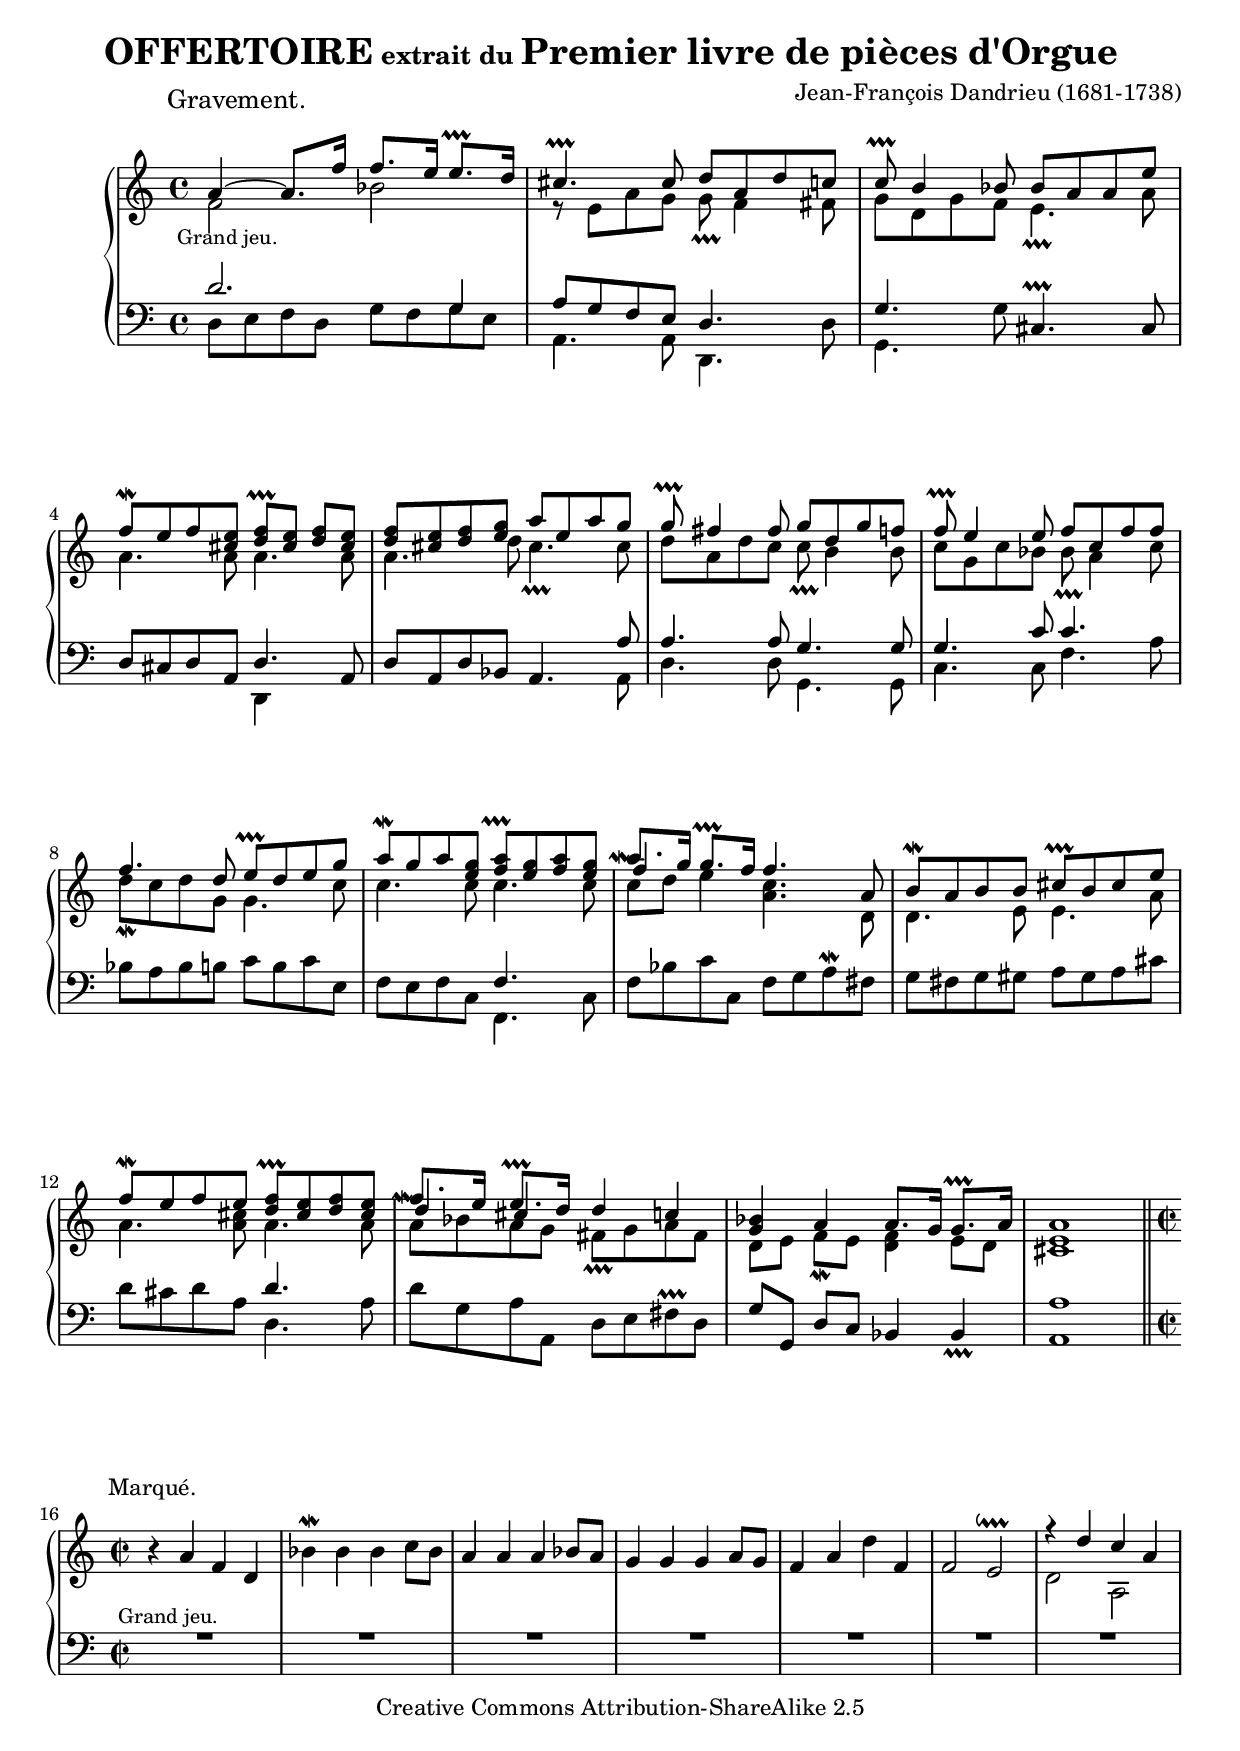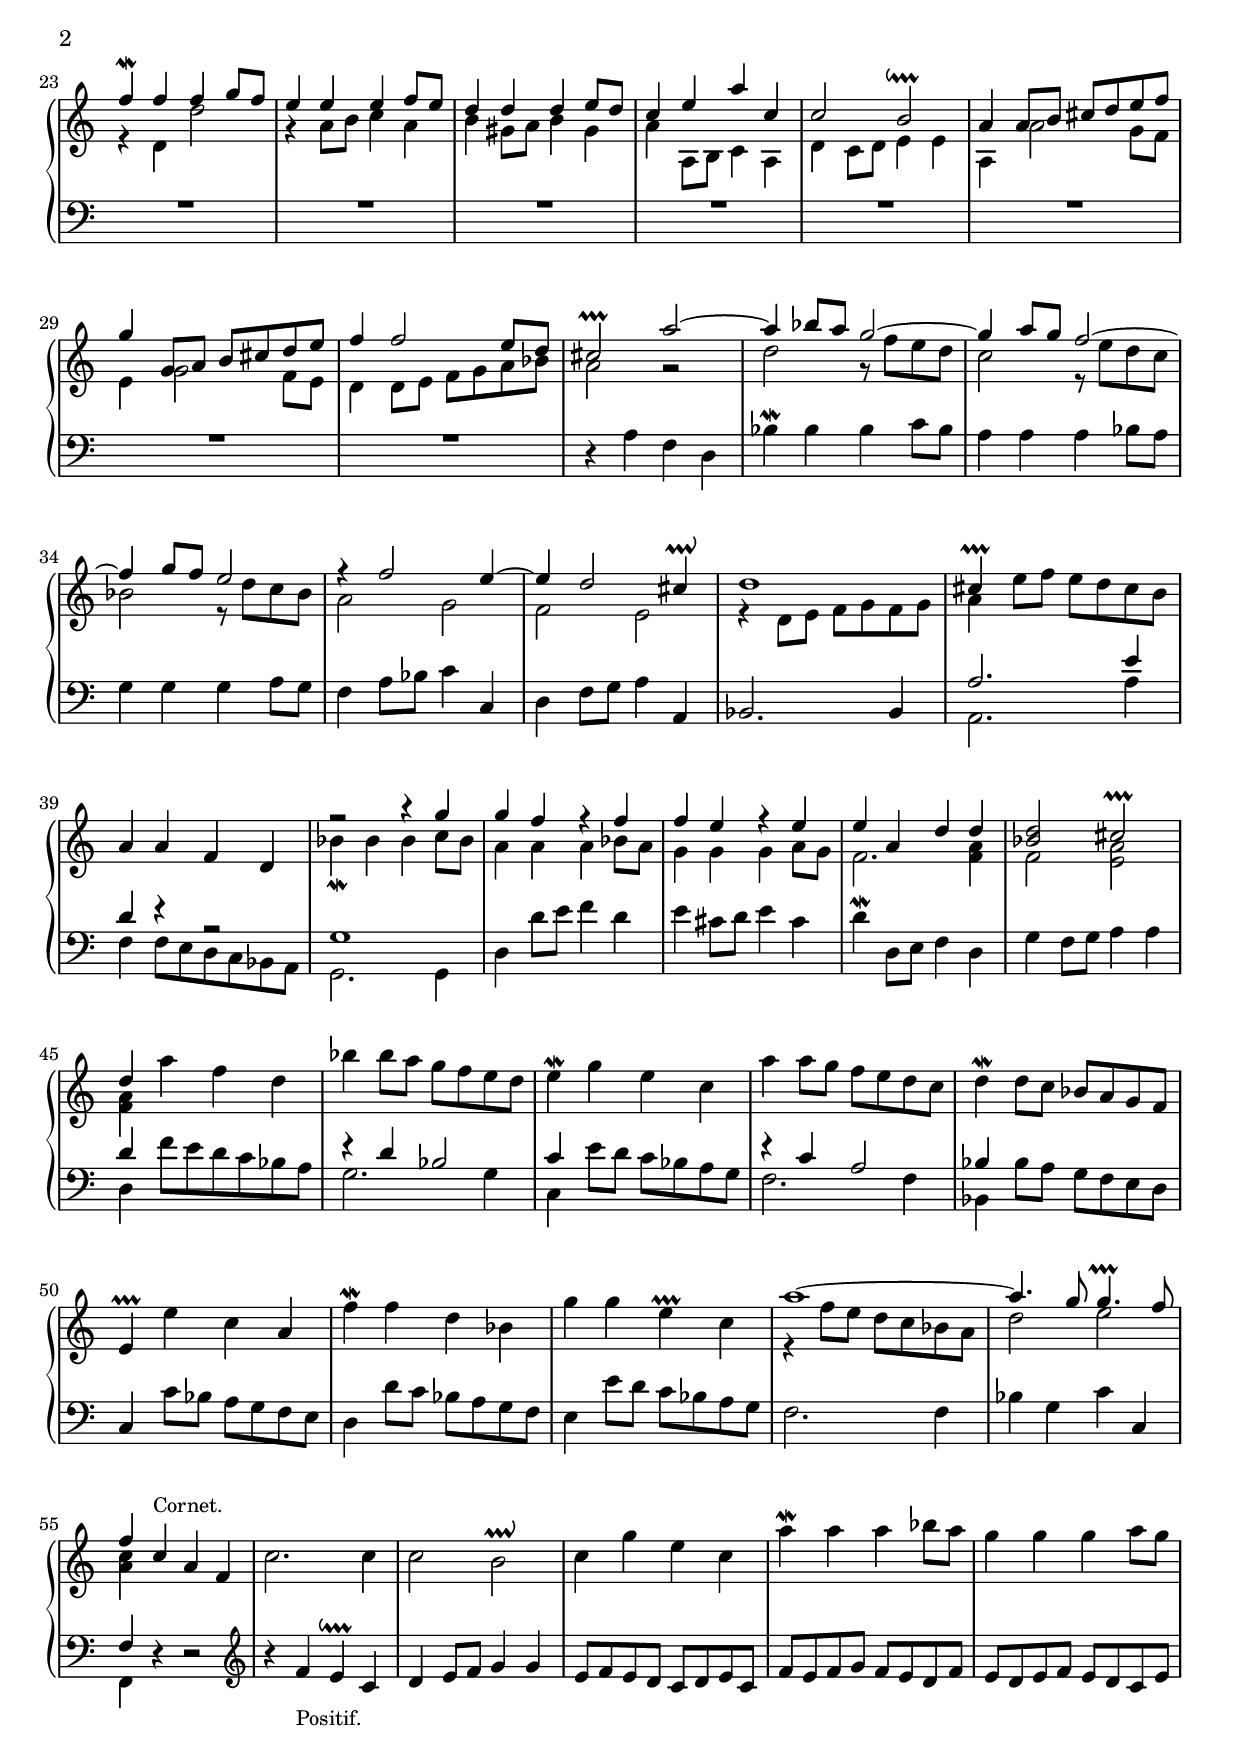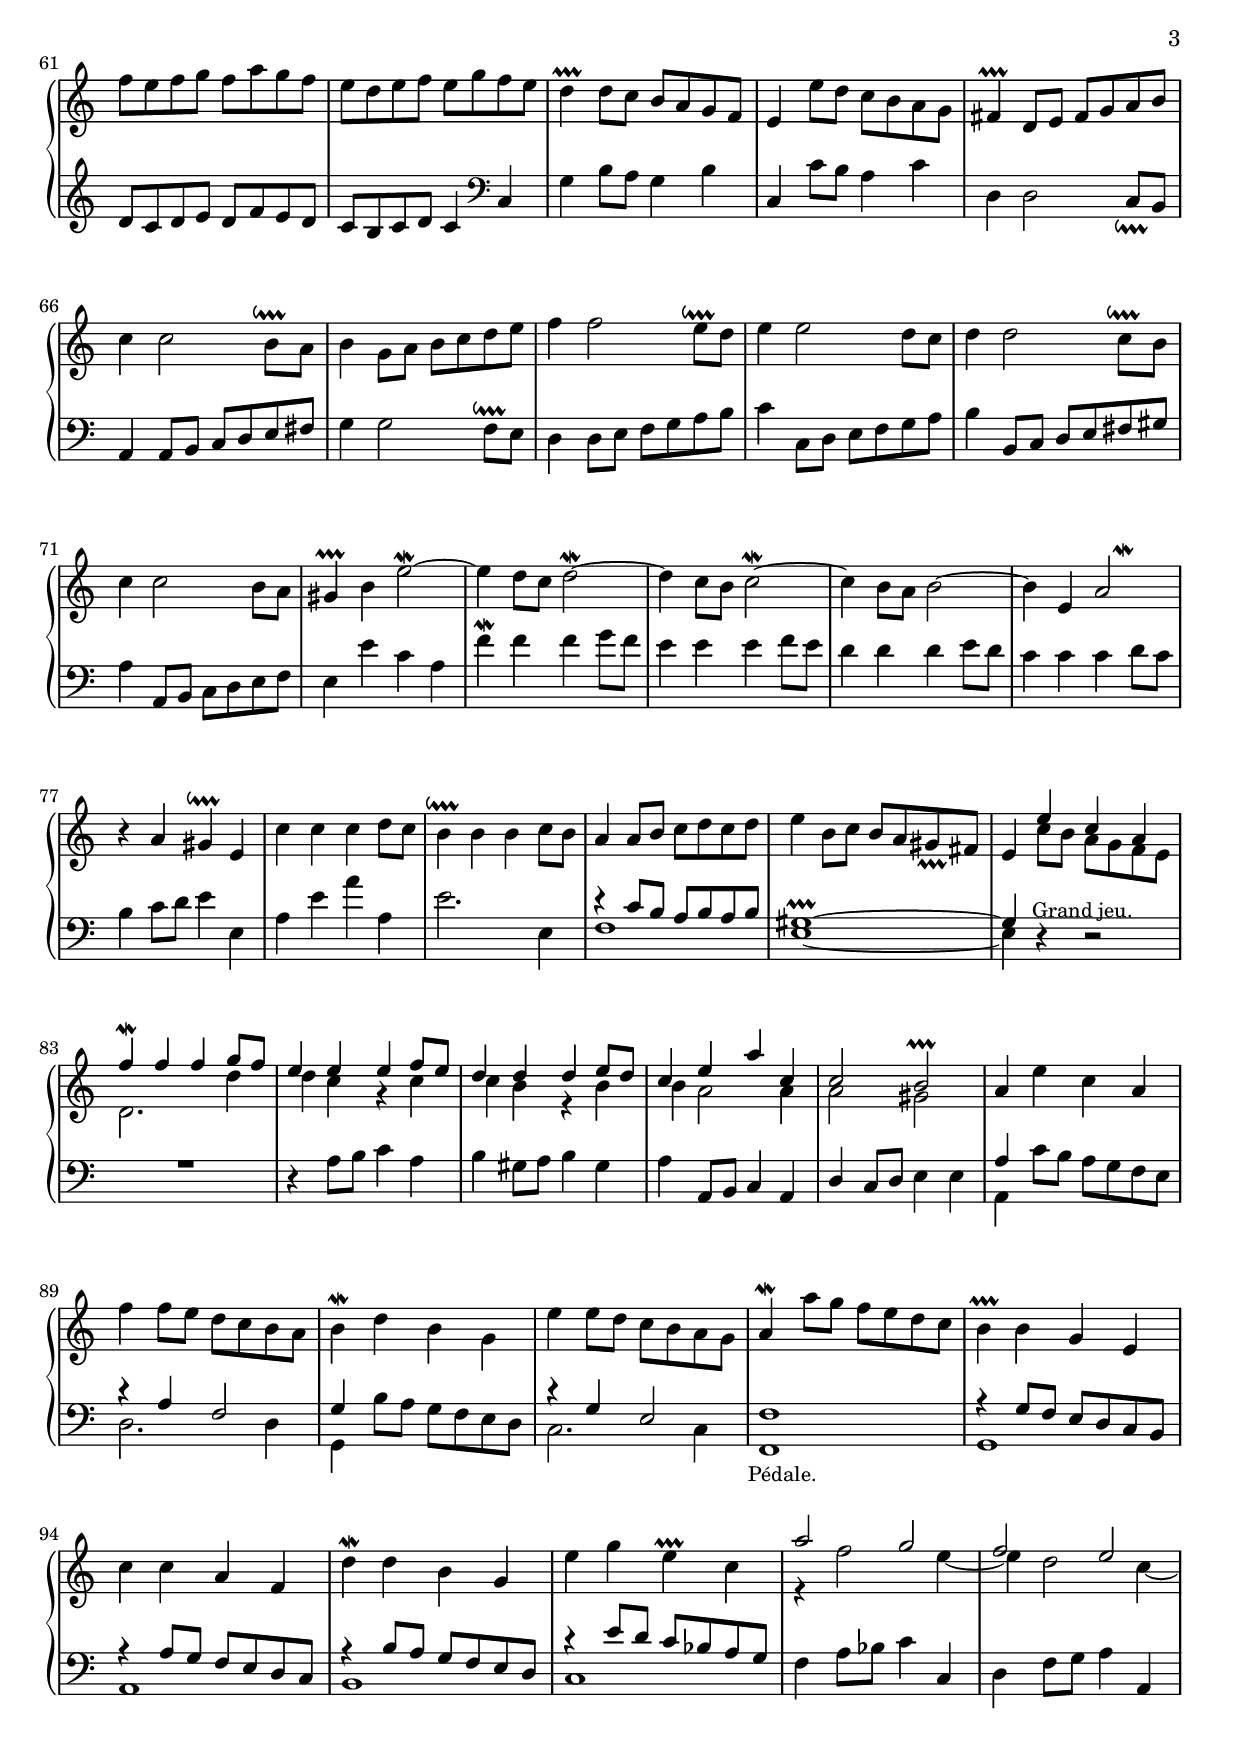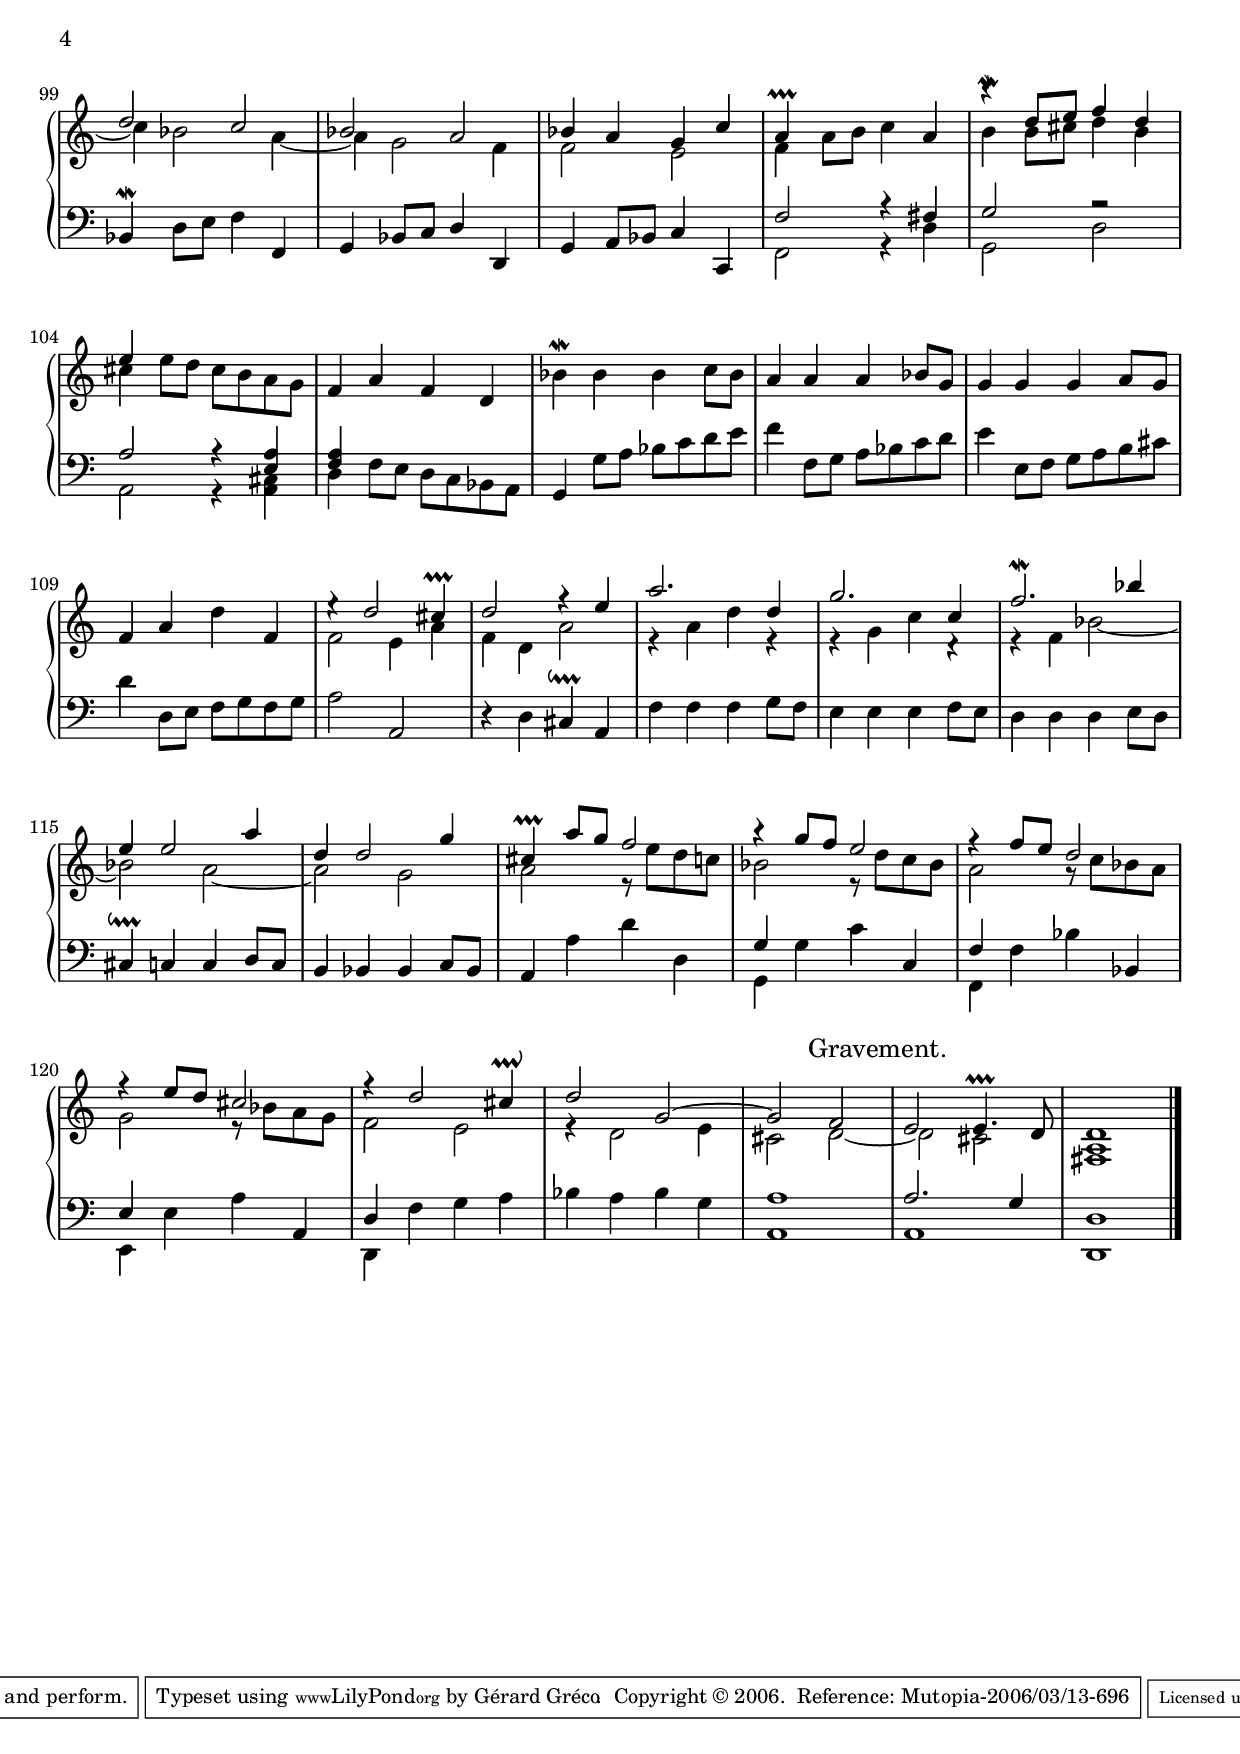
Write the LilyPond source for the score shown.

% -*- mode: LilyPond ; coding: utf-8 -*-
\version "2.6.4.3"
\include "italiano.ly" 

%% version 1


\header{
    title = \markup {\center-align { "OFFERTOIRE" \large "extrait du" "Premier livre de pièces d'Orgue" " "} }
    subtitle = ""
    piece = "" 
    instrument = ""
    composer = "Jean-François Dandrieu (1681-1738)"
    % pièce composée en 1731
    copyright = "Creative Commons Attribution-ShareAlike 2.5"
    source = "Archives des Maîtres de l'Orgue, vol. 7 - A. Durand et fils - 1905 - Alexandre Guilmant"
    opus = ""
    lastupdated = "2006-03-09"
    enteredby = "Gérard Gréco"
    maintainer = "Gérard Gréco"
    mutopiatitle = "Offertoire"
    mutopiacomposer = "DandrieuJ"
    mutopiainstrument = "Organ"
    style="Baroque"
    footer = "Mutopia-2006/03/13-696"
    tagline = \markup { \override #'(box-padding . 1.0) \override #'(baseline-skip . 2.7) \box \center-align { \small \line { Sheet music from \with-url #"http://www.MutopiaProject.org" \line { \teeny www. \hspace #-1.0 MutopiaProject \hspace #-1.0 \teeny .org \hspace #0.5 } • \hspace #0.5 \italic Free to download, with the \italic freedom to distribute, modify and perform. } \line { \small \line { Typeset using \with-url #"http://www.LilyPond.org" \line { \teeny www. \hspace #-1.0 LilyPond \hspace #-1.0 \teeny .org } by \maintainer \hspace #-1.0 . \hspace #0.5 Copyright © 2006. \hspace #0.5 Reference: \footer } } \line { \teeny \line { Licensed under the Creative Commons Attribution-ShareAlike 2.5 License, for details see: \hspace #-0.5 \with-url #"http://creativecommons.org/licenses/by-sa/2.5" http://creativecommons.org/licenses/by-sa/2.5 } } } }
}

%#(set-default-paper-size "a4")
%#(set-global-staff-size 20)


global = {
  \key la \minor
  \time 4/4
}

soprano = \relative do'' {
  %  1 :
  \once\override Voice.TextScript #'extra-offset = #'( -4 . 2) la4^\markup{ \large "Gravement."} ~ la8. fa'16 fa8. mi16 mi8.^\prallprall re16
  dod4.^\prallprall dod8 re8 la8 re8 do8 
  do8 ^\prallprall si4 sib8 sib8 la8 la8 mi'8 \break
  fa8 ^\mordent mi8 fa8 < dod mi>8 < re fa>8^\prallprall [ < dod mi>8 ] < re fa>8 < dod mi>8
  %  5 :
  < re fa >8 < dod mi >8  < re fa >8  < mi sol >8 la8 mi8 la8 sol8 
  sol8^\prallprall fad4 fad8 sol8 [ re8 sol8 fa8 ]
  fa8^\prallprall mi4 mi8 fa8 [ do8 fa8 fa8 ]
  fa4. re8 mi8^\prallprall re8 mi8 sol8 
  la8^\mordent sol8 la8 < mi sol>8   <fa la>8^\markup{\small \musicglyph #"accidentals.-2" \hspace #0.2 \musicglyph #"scripts.prallprall"} <mi sol>8 <fa la>8 < mi sol>8
  % 10 :
  << { \once\override Voice.Dots #'extra-offset = #'(0.6 . 0.0) la8. sol16 sol8.\prallprall fa16 fa4. la,8}\\ 
     {s4 s4 s4 s4}\\   
     {\once \override TextScript #'extra-offset = #'(-1.3 . -3.8)  \once \override NoteColumn #'force-hshift = #0.4 fa'4 ^\markup {\musicglyph #"scripts.mordent" }  s4 s4 s4 }
  >> 
  si,8^\mordent la8 si8 si8 dod8^\prallprall si8 dod8 mi8 
  fa8^\mordent  mi8 fa8 mi8  < re fa>8^\prallprall [ < dod mi>8  < re fa>8 < dod mi>8 ]
  << { \once\override Voice.Dots #'extra-offset = #'(0.6 . 0.5) fa8. mi16 \once\override Voice.Dots #'extra-offset = #'(0.4 . 0.0) mi8.\prallprall re16 re4 do4}\\ 
     {s4 s4 s4 s4}\\   
     {\once \override TextScript #'extra-offset = #'(-1.3 . -3.8)  \once \override NoteColumn #'force-hshift = #0.4 re4 ^\markup {\musicglyph #"scripts.mordent" }  \once \override NoteColumn #'force-hshift = #0.3 dod4 s4 s4 }
  >> 
  <sol sib>4 la4 la8. sol16 sol8.^\prallprall la16
  %  15 :
  la1 \bar"||" \break
  % --
  \time 2/2
\once \override Score.MetronomeMark #'transparent = ##t \tempo 2 = 92
  \once\override Voice.TextScript #'extra-offset = #'( -4 . 2) s1^\markup{ "Marqué."}
  s1*5
  fa'4\rest re4 do4 la4 \pageBreak
  fa'4 ^\mordent fa4 fa4 sol8 fa8 
  mi4 mi4 mi4 fa8 mi8 
  %  25 :
  re4 re4 re4 mi8 re8 
  do4 mi4 la4 do,4 
  do2 si2^\downprall
  la4 la8 si8 dod8 re8 mi8 fa8 
  sol4 sol,8 la8 si8 dod8 re8 mi8 
  % 30 :
  fa4 fa2 mi8 re8 
  dod2^\prallprall la'2 ~
  la4 sib8 la8 sol2 ~
  sol4 la8 sol8 fa2 ~
  fa4 sol8 fa8 mi2 
  % 35 :
  fa4\rest fa2 mi4 ~ 
  mi4 re2 dod4^\prallup 
  re1 
  dod4^\prallprall s4 s2 
  s1 
  % 40 :
  fa2\rest r4 sol4 
  sol4 fa4 fa4\rest fa4 
  fa4 mi4 fa4\rest mi4 
  mi4 la,4 re4 re4 
  <sib re >2 dod2^\prallprall
  % 45 :
  re4 s4 s2
  s1*7
  % (...)
  la'1 ~
  la4. sol8 sol4.^\prallprall fa8 
  % 55 :
  fa4 \once\override Voice.TextScript #'extra-offset = #'( 0 . 0.7) 
  %\set Staff.midiInstrument = "" 
  do4^\markup{\small "Cornet."} la4 fa4 %\pageBreak
  \stemDown do'2. do4 
  do2 si2^\prallup
  do4 sol'4 mi4 do4 
  la'4^\mordent la4 la4 sib8 la8 
  % 60 :
  sol4 sol4 sol4 la8 sol8 
  fa8 mi8 fa8 sol8 fa8 la8 sol8 fa8 
  mi8 re8 mi8 fa8 mi8 sol8 fa8 mi8 
  re4^\prallprall re8 do8 \stemUp si8 la8 sol8 fa8
  mi4 \stemDown mi'8 re8 do8 si8 la8 sol8 
  % 65 :
  \stemUp fad4^\prallprall re8 mi8 fad8 sol8 la8 si8 
  \stemDown do4 do2 si8^\downprall la8 
  si4 sol8 la8 si8 do8 re8 mi8 
  fa4 fa2 mi8^\downprall re8 
  mi4 mi2 re8 do8 
  % 70 :
  re4 re2 do8^\downprall si8 
  do4 do2 si8 la8 
  \stemUp sold4^\prallprall \stemDown si4 mi2^\mordent ~
  mi4 re8 do8 re2^\mordent ~
  re4 do8 si8 do2^\mordent ~
  % 75 :
  do4 si8 la8 si2 ~
  si4 \stemUp mi,4 \once\override Voice.TextScript #'extra-offset = #'(0 . 0) la2^\markup{\small \musicglyph #"accidentals.2" "  " \musicglyph #"scripts.mordent" }
  si4\rest la4 sold4^\downprall mi4 
  \stemDown do'4 do4 do4 re8 do8 
  si4^\downprall si4 si4 do8 si8 
  % 80 :
  \stemUp la4 la8 si8 \stemDown do8 re8 do8 re8 
  mi4 si8 do8 \stemUp si8 la8 sold8_\prallprall fad8 
  mi4 mi'4 do4 la4 \break
  fa'4^\mordent fa4 fa4 sol8 fa8
  mi4 mi4 mi4 fa8 mi8 
  % 85 :
  re4 re4 re4 mi8 re8 
  do4 mi4 la4 do,4 
  do2 si2^\prallprall 
  s1%\pageBreak
  s1*8
  la'2 sol2
  fa2 mi2 
  re2 do2 
  sib2 la2 
  sib4 la4 sol4 do4 
  la4^\prallprall s4 s2 
  % 103 :
  do'4\rest re,8 mi8 fa4 re4 
  mi4 s4 s2 
  s1*5
  % 110 :
  mi4\rest re2 dod4^\prallprall 
  re2 fa4\rest mi4 
  la2. re,4 
  sol2. do,4 
  fa2.^\mordent sib4 
  mi,4 mi2 la4 
  re,4 re2 sol4 
  dod,4^\prallprall la'8 sol8 fa2 
  r4 sol8 fa8 mi2 
  fa4\rest fa8 mi8 re2 
  fa4\rest mi8 re8 dod2 
  fa4\rest re2 dod4^\prallup
  re2 sol,2 ~
  sol2 \once\override Voice.TextScript #'extra-offset = #'( -2 . 1.5) fa2^\markup{ \large "Gravement."}
  mi2 mi4.^\prallprall re8 
  re1 \bar "|."
  
}

alto = \relative do' {
  \once\override Voice.TextScript #'extra-offset = #'( -3 . +0.7) fa2_\markup{\small "Grand jeu."} sib2 
  r8 mi,8 la8 sol8 sol8_\prallprall fa4 fad8 
  sol8 re8 sol8 fa8 mi4._\prallprall la8 
  la4. la8 la4. la8 
  %   5 :
  la4. re8 dod4._\prallprall dod8 
  re8 la8 re8 do8 do8_\prallprall si4 si8 
  do8 sol8 do8 sib8 sib8_\prallprall la4 do8 
  re8_\mordent do8 re8 sol,8 sol4. do8 
  do4. do8 do4. do8 
  %  10 :
  do8 re8 mi4 <la, do>4. re,8
  re4. mi8 mi4. la8 
  la4. <la dod>8 la4. la8 
  la8 sib8 la8 sol8 fad8_\prallprall sol8 la8 fad8 
  re8 [ mi8 ] fa8_\mordent [ mi8 ] <re fa>4 mi8 re8 
  %  15 :
  < dod mi >1
  % --
  \stemUp si'4\rest \once\override Voice.TextScript #'extra-offset = #'( -6 . -2) la4_\markup{ \small "Grand jeu."} fa4 re4 
  \stemDown sib'4^\mordent sib4 sib4 do8 sib8 
  \stemUp la4 la4 la4 sib8 la8 
  sol4 sol4 sol4 la8 sol8 
  %  20 :
  fa4 la4 \stemDown re4 \stemUp fa,4 
  fa2 mi2^\downprall 
  \stemDown re2 la2 
  r4 re4 re'2 
  sol,4\rest la8 si8 do4 la4 
  %  25 :
  si4 sold8 la8 si4 sold4 
  la4 la,8 si8 do4 la4 
  re4 do8 re8 mi4 mi4 
  la,4 la'2 sol8 fa8
  mi4 sol2 fa8 mi8 
  %  30 :
  re4 re8 [ mi8 ] fa8 sol8 la8 sib8 
  la2 sol2\rest 
  re'2 sol,8\rest fa'8 mi8 re8 
  do2 r8 mi8 re8 do8 
  sib2 r8 re8 do8 sib8 
  %  35 :
  la2 sol2 
  fa2 mi2 
  r4 re8  mi8  fa8 sol8 fa8 sol8 
  la4 mi'8 fa8 mi8 re8 dod8 si8 
  \stemUp la4 la4 fa4 re4 
  % 40 :
  \stemDown sib'4_\mordent sib4 sib4 do8 sib8 
  la4 la4 la4 sib8 la8 
  sol4 sol4 sol4 la8 sol8 
  fa2. <fa la>4 
  fa2 < mi la >2  
  %  45 :
  < fa la >4 la'4 fa4 re4
  sib'4 sib8 la8 sol8 fa8 mi8 re8 
  mi4 ^\mordent sol4 mi4 do4 
  la'4 la8 sol8 fa8 mi8 re8 do8 
  re4 ^\mordent re8 do8 \stemUp sib8 la8 sol8 fa8 
  %  50 :
  mi4 ^\prallprall \stemDown mi'4 do4 \stemUp la4 
  \stemDown fa'4 ^\mordent fa4 re4 sib4 
  sol'4 sol4 mi4 ^\prallprall do4 
  r4 fa8 mi8 re8 do8 sib8 la8 
  re2 mi2
  %  55 :
  < la, do >4 s4 s2
  s1*26
  s4 \once\override Voice.TextScript #'extra-offset = #'( -0.5 . -2) do8_\markup{\small "Grand jeu."} si8 la8 sol8 fa8 mi8 
  re2. re'4 
  re4 do4 sol4\rest do4 
  % 85 :
  do4 si4 r4 si4 
  si4 la2 la4 
  la2 sold2 
  \stemUp la4 \stemDown mi'4 do4 \stemUp la4 
  \stemDown fa'4 fa8 mi8 re8 do8 si8 la8 
  % 90 :
  si4 ^\mordent re4 si4 sol4 
  mi'4 mi8 re8 do8 si8 la8 sol8 
  \stemUp la4 ^\mordent \stemDown la'8 sol8 fa8 mi8 re8 do8 
  si4 ^\prallprall si4 \stemUp sol4 mi4 
  \stemDown do'4 do4 \stemUp la4 fa4 
  % 95 : 
  \stemDown re'4^\mordent re4 si4 \stemUp sol4 
  \stemDown mi'4 sol4 mi4^\prallprall do4 
  r4 fa2 mi4 ~
  mi4 re2 do4 ~
  do4 sib2 la4 ~
  % 100 :
  la4 sol2 fa4 
  fa2 mi2 
  fa4 la8 si8 do4 \stemUp la4 
  \stemDown \once \override Voice.TextScript #'extra-offset = #'(0.6  . -1.8) si4^\markup {\musicglyph #"scripts.mordent" } si8 dod8 re4 si4 
  dod4 mi8 re8 dod8 si8 la8 sol8 
  % 105 :
  \stemUp fa4 la4 fa4 re4 
  \stemDown sib'4^\mordent  sib4 sib4 do8 sib8
  \stemUp la4 la4 la4 sib8 sol8 
  sol4 sol4 sol4 la8 sol8 
  fa4 la4 \stemDown re4 \stemUp fa,4 
  % 110 :
  \stemDown fa2 mi4 la4 
  fa4 re4 la'2 
  mi4\rest la4 re4 r4 
  r4 sol,4 do4 re,4\rest 
  r4 fa4 sib2 ~
  % 115 :
  sib2 la2 ~
  la2 sol2 
  la2 r8 mi'8 re8 do!8 
  sib2 r8 re8 do8 sib8 
  la2 sol8\rest do8 sib8 la8 
  % 120 :
  sol2 r8 sib8 la8 sol8 
  fa2 mi2 
  r4 re2 mi4 
  dod2 re2 ~
  re2 dod2 
  % 125 :
  <fad, la >1 
 
} 

tenor = \relative do' {
  %  1 :
  re2. sol,4 
  la8 sol8 fa8 mi8 re4. s8 
  sol4. s8 dod,4.^\prallprall dod8 
  re8 dod8 re8 la8 re4. la8 
  %  5 :
  re8 la8 re8 sib8 la4. la'8 
  la4. la8 sol4. sol8 
  sol4. do8 do4. s8 
  s1 
  s2 fa,4. s8 
  %  10 :
  s1 
  s1 
  s2 re'4. s8 
  s1 
  s1 
  %  15 :
  la1 
  % --- Marqué
  s1*22
  %  38 :
  la2. mi'4 
  re4 r4 la2\rest 
  %  40 :
  sol1 
  s1*4
  %  45 :
  re'4 s4 s2
  mi4\rest re4 sib2
  do4 s4 s2
  r4 do4 la2
  %  49 :
  sib4 s4 s2
  s1*5
  %  55 :
  fa4 s4 s2
  s1*24
  %  80 :
  re'4\rest do8 si8 la8 si8 la8 si8 
  sold1\prallprall ~
  sold4 s4 s2 
  s1*5
  la4 s4 s2
  r4 la4 fa2
  %  90 :
  sol4 s4 s2
  r4 sol4 mi2
  fa1
  la4\rest sol8 fa8 mi8 re8 do8 si8 
  la'4\rest la8 sol8 fa8 mi8 re8 do8 
  %  95 :
  r4 si'8 la8 sol8 fa8 mi8 re8 
  r4 mi'8 re8 do8 sib8 la8 sol8 
  s1*5
  fa2 r4 fad4
  sol2 la2\rest
  la2 r4 < mi la>4
  <fa la>4 s4 s2
  s1*12
  sol4 s4 s2
  fa4 s4 s2
  mi4 s4 s2
  re4 s4 s2
  s1
  la'1
  la2. sol4
  re1
  
} 

basse = \relative do {
  re8 mi8 fa8 re8 sol8 fa8 sol8 mi8 
  la,4. la8 re,4. re'8 
  sol,4. sol'8 s2 
  s2 re,4 s4 
  %  5 :
  s2 s4. la'8 
  re4. re8 sol,4. sol8 
  do4. do8 fa4. la8 
  sib8 la8 sib8 si8 do8 si8 do8 mi,8 
  fa8 mi8 fa8 do8 fa,4. do'8 
  % 10 :
  fa8 sib8 do8 do,8 fa8 sol8 la8^\mordent fad8 
  sol8 fad8 sol8 sold8 la8 sold8 la8 dod8 
  re8 dod8 re8 la8 re,4. la'8 
  re8 sol,8 la8 la,8 re8 mi8 fad8^\prallprall re8 
  \stemUp sol8 [ sol,8 ] re'8 do8 sib4 sib4_\prallprall
  % 15 :
  la1 
  % Marqué
  \override MultiMeasureRest #'staff-position = #2 
  R1*15
  re4\rest \stemDown la'4 fa4 re4 
  %  32 :
  sib'4^\mordent sib4 sib4 do8 sib8 
  la4 la4 la4 sib8 la8 
  sol4 sol4 sol4 la8 sol8 
  fa4 la8 sib8 do4 \stemUp do,4 
  \stemDown re4 fa8 sol8 la4 \stemUp la,4 
  sib2. sib4 
  %  38 :
  \stemDown la2. la'4 
  fa4 fa8 [ mi8 re8 do8 sib8 la8 ] 
  sol2. sol4 
  re'4 re'8 mi8 fa4 re4 
  mi4 dod8 re8 mi4 dod4 
  re4^\mordent re,8 mi8 fa4 re4 
  sol4 fa8 sol8 la4 la4 
  re,4 fa'8 [ mi8 re8 do8 sib8 la8 ] 
  sol2. sol4 
  do,4 mi'8 re8 do8 sib8 la8 sol8 
  fa2. fa4 
  sib,4 sib'8 la8 sol8 fa8 mi8 re8 
  \stemUp do4 \stemDown do'8 sib8 la8 sol8 fa8 mi8 
  re4 re'8 do8 sib8 la8 sol8 fa8 
  mi4 mi'8 re8 do8 sib8 la8 sol8 
  fa2. fa4 
  sib4 sol4 do4 \stemUp do,4
  % -- Cornet 
  \stemDown fa,4 re'4\rest re2\rest
  \clef violin si''4\rest \stemUp  \once\override Voice.TextScript #'extra-offset = #'(0.0 . -1.7) fa4_\markup{\small "Positif."} mi4^\downprall do4 
  re4 mi8 fa8 sol4 sol4 
  mi8 fa8 mi8 re8 do8 re8 mi8 do8 
  fa8 mi8 fa8 sol8 fa8 mi8 re8 fa8 
  mi8 re8 mi8 fa8 mi8 re8 do8 mi8 
  re8 do8 re8 mi8 re8 fa8 mi8 re8 
  do8 si8 do8 re8 do4 \clef bass do,4  
  \stemDown sol'4 si8 la8 sol4 si4 
  \stemUp do,4 \stemDown do'8 si8 la4 do4 
  %  65 :
  re,4 re2 \stemUp do8_\downprall si8 
  la4 la8 si8 do8 re8 mi8 fad8 
  \stemDown sol4 sol2 fa8^\downprall mi8 
  re4 re8 mi8 fa8 sol8 la8 si8 
  do4 do,8 re8 mi8 fa8 sol8 la8 
  si4 \stemUp si,8 do8 re8 mi8 fad8 sold8 
  \stemDown la4 \stemUp la,8 si8 \stemDown do8 re8 mi8 fa8 
  mi4 mi'4 do4 la4 
  %  73 :
  fa'4^\mordent fa4 fa4 sol8 fa8
  mi4 mi4 mi4 fa8 mi8 
  %  75 :
  re4 re4 re4 mi8 re8 
  do4 do4 do4 re8 do8 
  si4 do8 re8 mi4 mi,4 
  la4 mi'4 la4 la,4 
  mi'2. mi,4 
  %  80 :
  fa1 
  mi1 ~
  mi4 re4\rest re2\rest 
  % -- fin Cornet.
  R1 
  re4\rest la'8 si8 do4 la4
  %  85 :
  si4 sold8 la8 si4 sold4 
  la4 \stemUp la,8 si8 do4 la4 
  re4 do8 re8 \stemDown mi4 mi4 
  la,4 do'8 si8 la8 sol8 fa8 mi8
  re2. re4
  %  90 :
  sol,4 si'8 la8 sol8 fa8 mi8 re8 
  do2. do4 
  \once\override Voice.TextScript #'extra-offset = #'( -1.0 . -0.5) fa,1_\markup{\small "Pédale."}
  sol1 
  la1 
  %  95 :
  si1 
  do1 
  fa4 la8 sib8 do4 \stemUp do,4 
  \stemDown re4 fa8 sol8 la4 \stemUp la,4 
  sib4^\mordent \stemDown re8 mi8 fa4 \stemUp fa,4 
  % 100 :
  sol4 sib8 do8 re4 re,4 
  sol4 la8 sib8 do4 do,4 
  \stemDown fa2 r4 re'4 
  sol,2 re'2 
  la2 r4 < la dod >4 
  % 105 :
  re4 fa8 mi8 re8 do8 sib8 la8 
  \stemUp sol4 \stemDown sol'8 la8 sib8 do8 re8 mi8 
  fa4 fa,8 sol8 la8 sib8 do8 re8 
  mi4 mi,8 fa8 sol8 la8 si8 dod8 
  re4 re,8 mi8 fa8 sol8 fa8 sol8 
  % 110 :
  la2 \stemUp la,2 
  re4\rest \stemDown re4 \stemUp dod4^\downprall la4
  \stemDown fa'4 fa4 fa4 sol8 fa8 
  mi4 mi4 mi4 fa8 mi8 
  re4 re4 re4 mi8 re8 
  % 115 :
  \stemUp dod4^\downprall do4 do4 re8 do8 
  si4 sib4 sib4 do8 sib8
  la4 \stemDown la'4 re4 re,4 
  sol,4 sol'4 do4 \stemUp do,4
  \stemDown fa,4 fa'4 sib4 \stemUp sib,4 
  % 120 :
  \stemDown mi,4 mi'4 la4 \stemUp la,4
  \stemDown re,4 fa'4 sol4 la4 
  sib4 la4 sib4 sol4 
  la,1 
  la1 
  % 125 :
  re,1 

}

\paper {
  betweensystempadding = 1\mm
  betweensystemspace = 1\mm
  %raggedbottom = ##f
  %raggedlastbottom = ##f
  headsep = 3\mm
  aftertitlespace = 1\mm
  indent = 1\cm
  bottommargin = 6\mm 
  %topmargin = 4\mm
}

\score {
  
  \context PianoStaff <<
    \context Staff = "dessus" <<
      \global
      \clef violin
      \set Staff.midiInstrument = "Church organ"
      \context Voice = "soprano" {
	%\override NoteSpacing #'stem-spacing-correction = #5.0
	%\override SpacingSpanner #'shortest-duration-space = #10.0
	%\override SpacingSpanner #'spacing-increment = #10.0
	\voiceOne \soprano
      }
      \context Voice = "alto" {
	\voiceTwo \alto
      }
    >>
    \context Staff = "basse" <<
      \global
      \clef bass
      \set Staff.midiInstrument = "Church organ"
      \context Voice = "tenor" {
	\voiceOne \tenor
      } 
      \context Voice = "basse" {
	\voiceTwo \basse
      }
    >>
  >>
  \layout {}
  
  \midi { \tempo 4 = 40}
}



